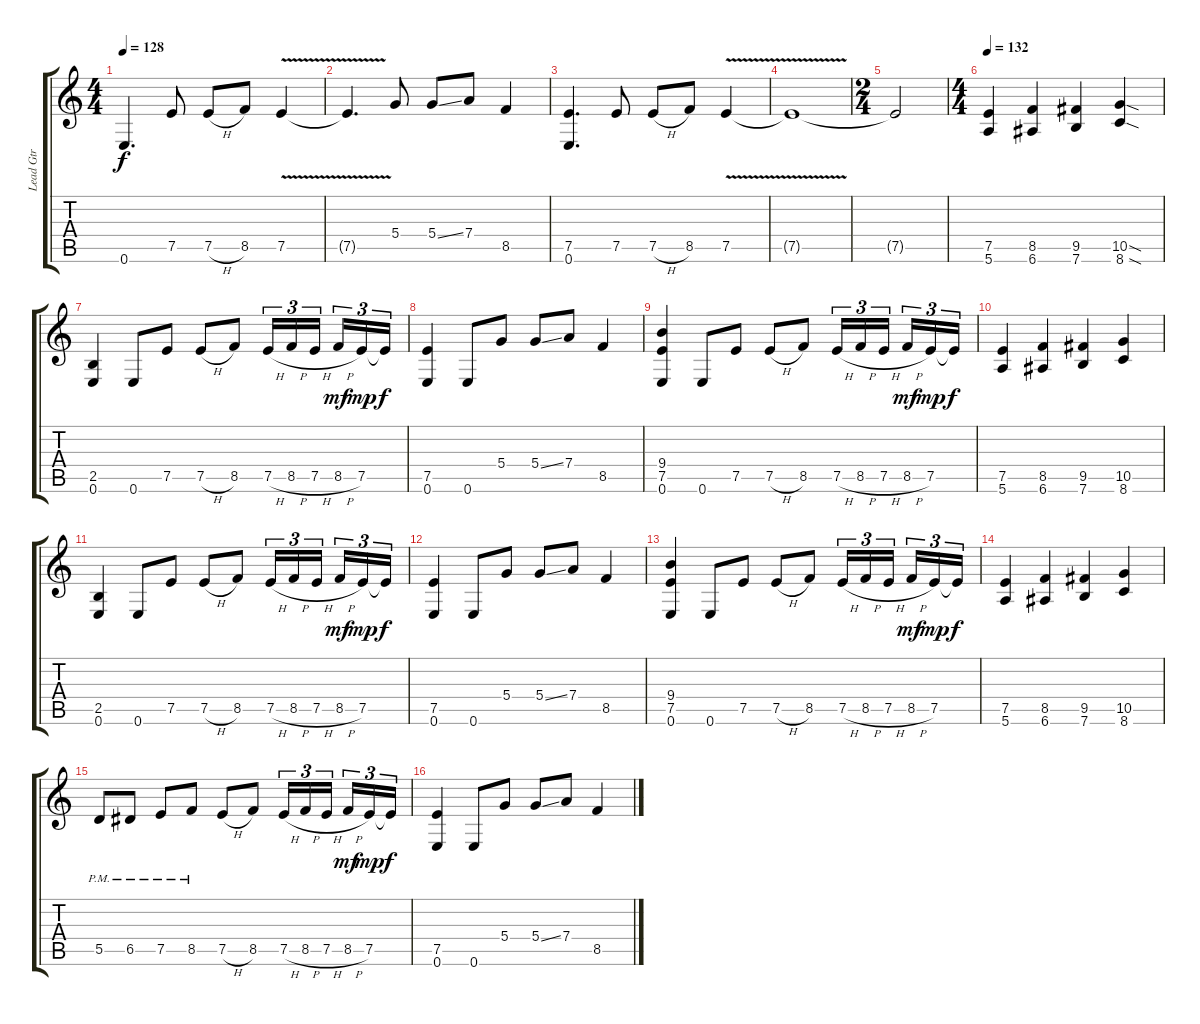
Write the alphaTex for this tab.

\track ("Lead Gtr" "Lead Gtr") {instrument distortionguitar}
\staff {score tabs}
\tuning (E4 B3 G3 D3 A2 E2) {hide}
\ts (4 4)
\tempo 128
\clef g2
\ks c
0.6.4{d dy f} 7.5.8 7.5{h}.8 8.5.8 7.5{v}.4 |
7.5{t}.4{d} 5.4.8 5.4{ss}.8 7.4.8 8.5.4 |
(7.5 0.6).4{d} 7.5.8 7.5{h}.8 8.5.8 7.5{v}.4 |
7.5{t}.1 |
\ts (2 4)
7.5{t}.2 |
\ts (4 4)
\tempo 132
(7.5 5.6).4 (8.5 6.6).4 (9.5 7.6).4 (10.5{sod} 8.6{sod}).4 |
(2.5 0.6).4 0.6.8 7.5.8 7.5{h}.8 8.5.8 7.5{h}.16{tu (3 2)} 8.5{h}.16{tu (3 2)} 7.5{h}.16{tu (3 2) beam splitsecondary} 8.5{h}.16{tu (3 2) dy mf} 7.5.16{tu (3 2) dy mp} 7.5{t}.16{tu (3 2) dy f} |
(7.5 0.6).4 0.6.8 5.4.8 5.4{ss}.8 7.4.8 8.5.4 |
(9.4 7.5 0.6).4 0.6.8 7.5.8 7.5{h}.8 8.5.8 7.5{h}.16{tu (3 2)} 8.5{h}.16{tu (3 2)} 7.5{h}.16{tu (3 2) beam splitsecondary} 8.5{h}.16{tu (3 2) dy mf} 7.5.16{tu (3 2) dy mp} 7.5{t}.16{tu (3 2) dy f} |
(7.5 5.6).4 (8.5 6.6).4 (9.5 7.6).4 (10.5 8.6).4 |
(2.5 0.6).4 0.6.8 7.5.8 7.5{h}.8 8.5.8 7.5{h}.16{tu (3 2)} 8.5{h}.16{tu (3 2)} 7.5{h}.16{tu (3 2) beam splitsecondary} 8.5{h}.16{tu (3 2) dy mf} 7.5.16{tu (3 2) dy mp} 7.5{t}.16{tu (3 2) dy f} |
(7.5 0.6).4 0.6.8 5.4.8 5.4{ss}.8 7.4.8 8.5.4 |
(9.4 7.5 0.6).4 0.6.8 7.5.8 7.5{h}.8 8.5.8 7.5{h}.16{tu (3 2)} 8.5{h}.16{tu (3 2)} 7.5{h}.16{tu (3 2) beam splitsecondary} 8.5{h}.16{tu (3 2) dy mf} 7.5.16{tu (3 2) dy mp} 7.5{t}.16{tu (3 2) dy f} |
(7.5 5.6).4 (8.5 6.6).4 (9.5 7.6).4 (10.5 8.6).4 |
5.5{pm}.8 6.5{pm}.8 7.5{pm}.8 8.5{pm}.8 7.5{h}.8 8.5.8 7.5{h}.16{tu (3 2)} 8.5{h}.16{tu (3 2)} 7.5{h}.16{tu (3 2) beam splitsecondary} 8.5{h}.16{tu (3 2) dy mf} 7.5.16{tu (3 2) dy mp} 7.5{t}.16{tu (3 2) dy f} |
(7.5 0.6).4 0.6.8 5.4.8 5.4{ss}.8 7.4.8 8.5.4
